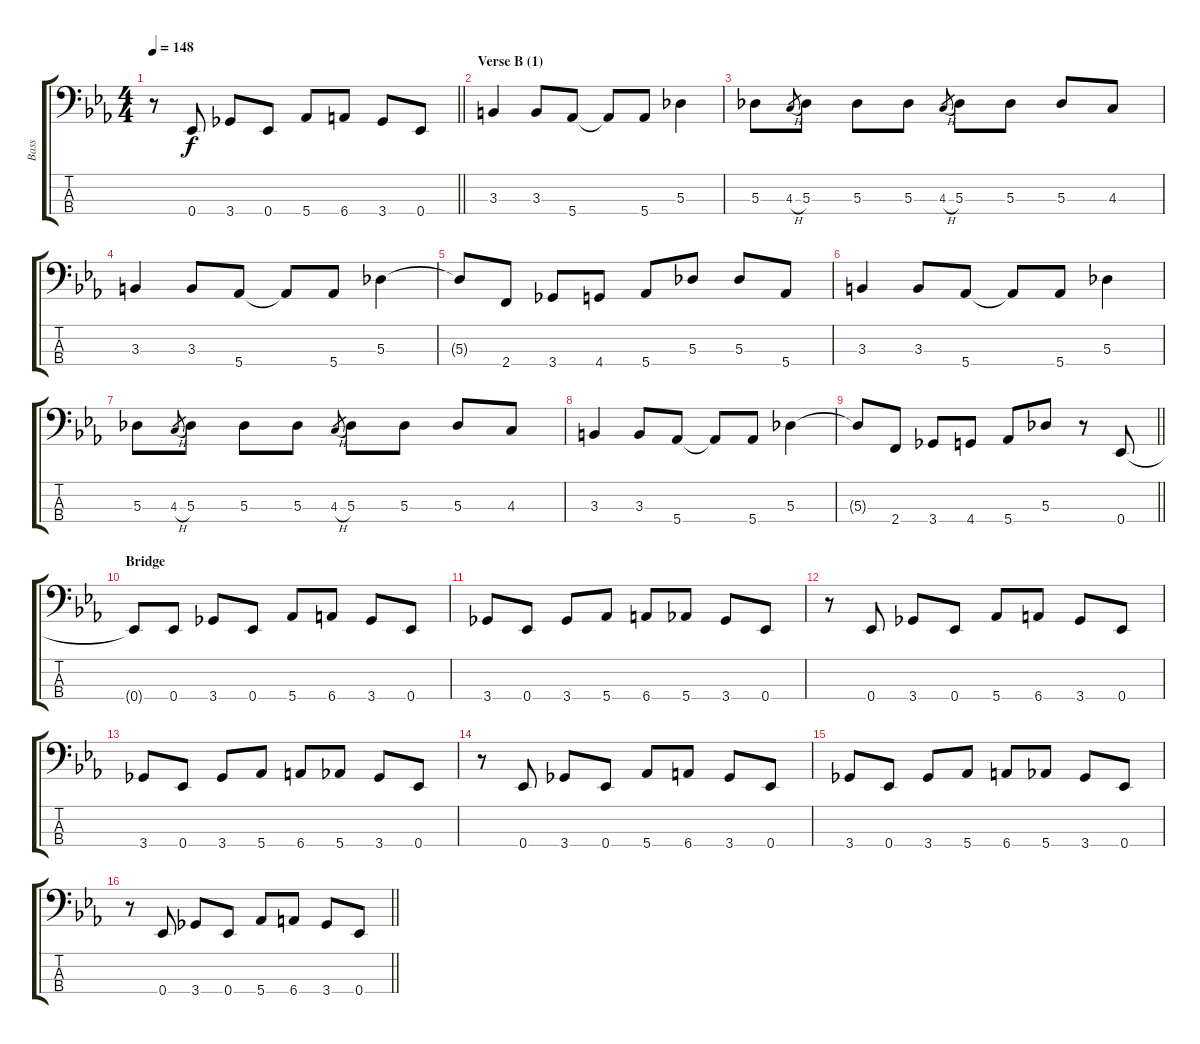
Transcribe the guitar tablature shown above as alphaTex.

\track ("Bass" "Bass") {instrument electricbasspick}
\staff {score tabs}
\tuning (Gb2 Db2 Ab1 Eb1) {hide}
\ts (4 4)
\tempo 148
\clef f4
\barLineRight lightlight
\ks eb
r.8{dy f} 0.4.8 3.4.8 0.4.8 5.4.8 6.4.8 3.4.8 0.4.8 |
\section ("" "Verse B (1)")
3.3.4 3.3.8 5.4.8 5.4{t}.8 5.4.8 5.3.4 |
5.3.8 4.3{h}.8{gr} 5.3.8 5.3.8 5.3.8 4.3{h}.8{gr} 5.3.8 5.3.8 5.3.8 4.3.8 |
3.3.4 3.3.8 5.4.8 5.4{t}.8 5.4.8 5.3.4 |
5.3{t}.8 2.4.8 3.4.8 4.4.8 5.4.8 5.3.8 5.3.8 5.4.8 |
3.3.4 3.3.8 5.4.8 5.4{t}.8 5.4.8 5.3.4 |
5.3.8 4.3{h}.8{gr} 5.3.8 5.3.8 5.3.8 4.3{h}.8{gr} 5.3.8 5.3.8 5.3.8 4.3.8 |
3.3.4 3.3.8 5.4.8 5.4{t}.8 5.4.8 5.3.4 |
\barLineRight lightlight
5.3{t}.8 2.4.8 3.4.8 4.4.8 5.4.8 5.3.8 r.8 0.4.8 |
\section ("" "Bridge")
0.4{t}.8 0.4.8 3.4.8 0.4.8 5.4.8 6.4.8 3.4.8 0.4.8 |
3.4.8 0.4.8 3.4.8 5.4.8 6.4.8 5.4.8 3.4.8 0.4.8 |
r.8 0.4.8 3.4.8 0.4.8 5.4.8 6.4.8 3.4.8 0.4.8 |
3.4.8 0.4.8 3.4.8 5.4.8 6.4.8 5.4.8 3.4.8 0.4.8 |
r.8 0.4.8 3.4.8 0.4.8 5.4.8 6.4.8 3.4.8 0.4.8 |
3.4.8 0.4.8 3.4.8 5.4.8 6.4.8 5.4.8 3.4.8 0.4.8 |
\barLineRight lightlight
r.8 0.4.8 3.4.8 0.4.8 5.4.8 6.4.8 3.4.8 0.4.8
